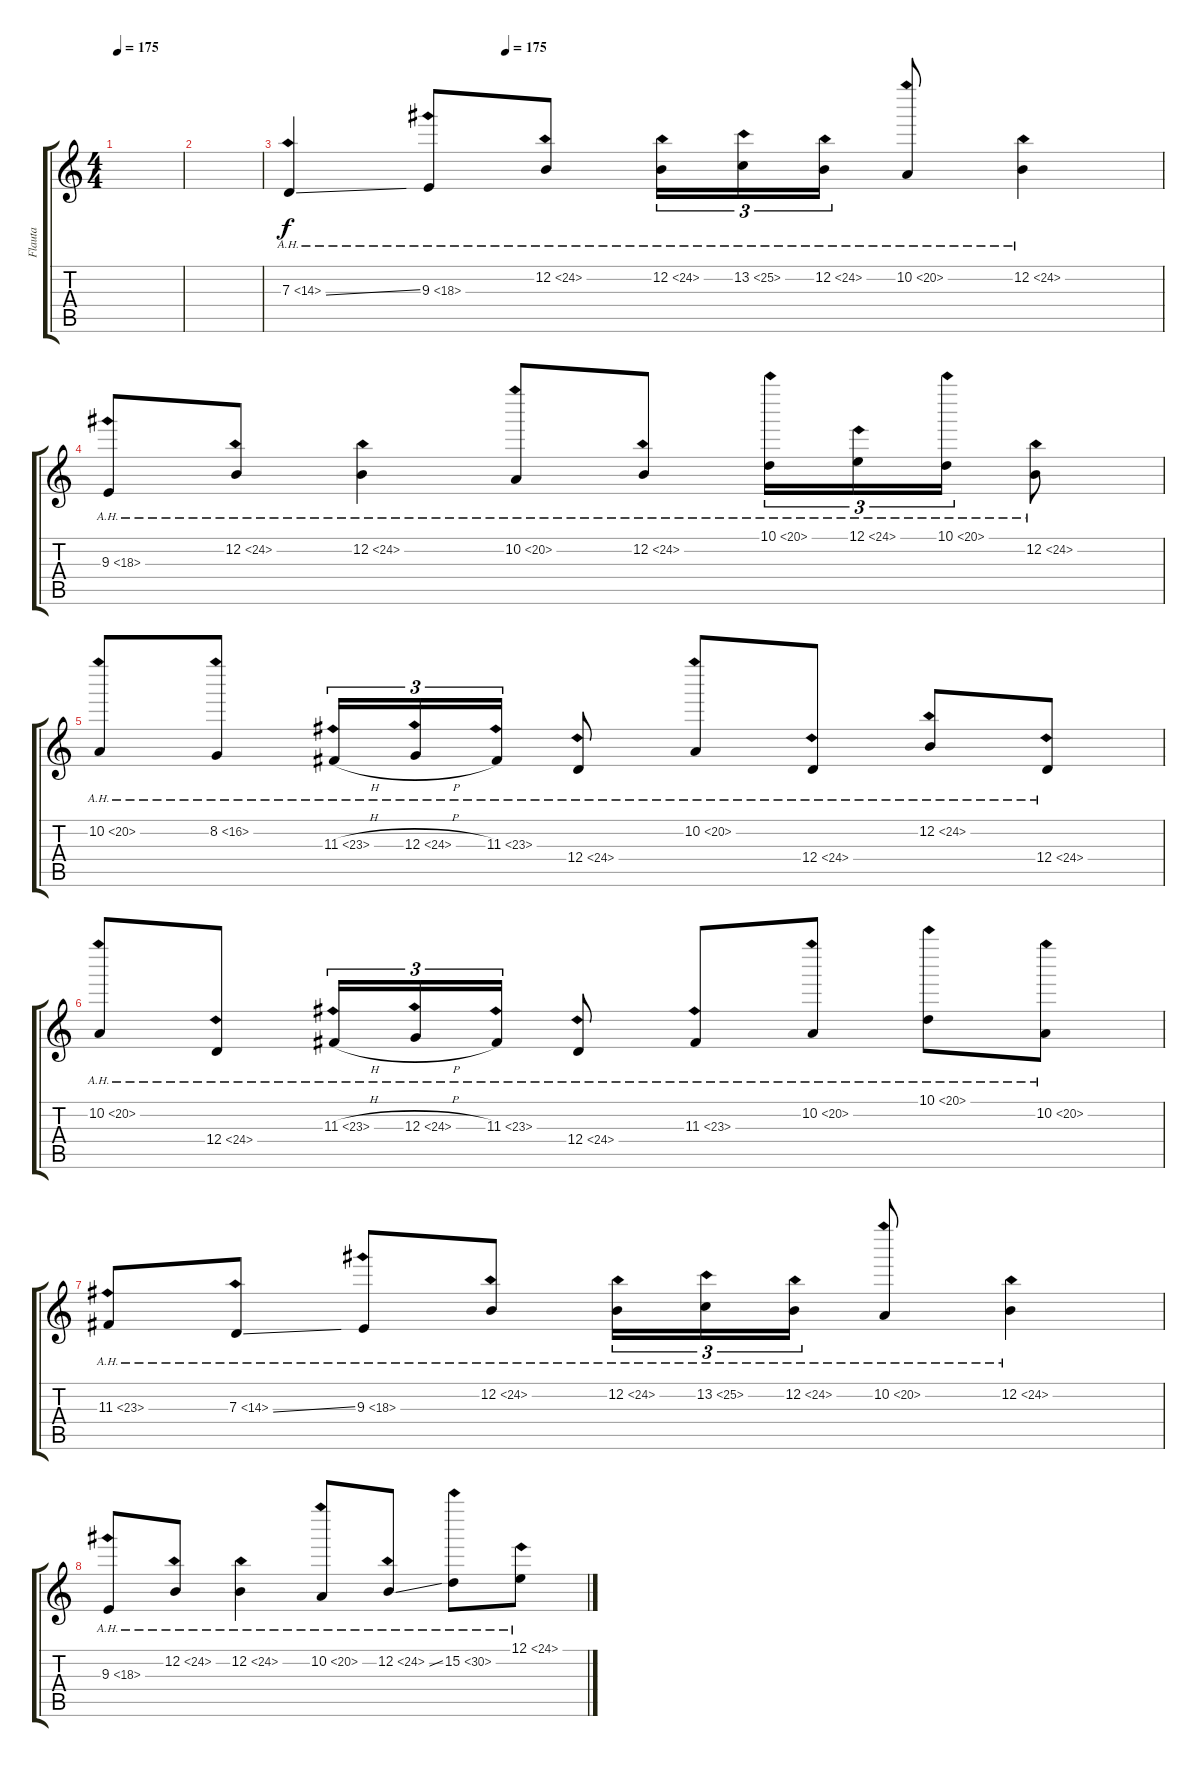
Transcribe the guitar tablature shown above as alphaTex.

\track ("Flauta" "Flauta") {instrument flute}
\staff {score tabs}
\tuning (E4 B3 G3 D3 A2 E2) {hide}
\ts (4 4)
\tempo 175
\clef g2
\ks c
|
|
\tempo (175 0.25)
7.3{ah 7 ss}.4 9.3{ah 9}.8 12.2{ah 12}.8 12.2{ah 12}.16{tu (3 2)} 13.2{ah 12}.16{tu (3 2)} 12.2{ah 12}.16{tu (3 2)} 10.2{ah 10}.8 12.2{ah 12}.4 |
9.3{ah 9}.8 12.2{ah 12}.8 12.2{ah 12}.4 10.2{ah 10}.8 12.2{ah 12}.8 10.1{ah 10}.16{tu (3 2)} 12.1{ah 12}.16{tu (3 2)} 10.1{ah 10}.16{tu (3 2)} 12.2{ah 12}.8 |
10.2{ah 10}.8 8.2{ah 8}.8 11.3{ah 12 h}.16{tu (3 2)} 12.3{ah 12 h}.16{tu (3 2)} 11.3{ah 12}.16{tu (3 2)} 12.4{ah 12}.8 10.2{ah 10}.8 12.4{ah 12}.8 12.2{ah 12}.8 12.4{ah 12}.8 |
10.2{ah 10}.8 12.4{ah 12}.8 11.3{ah 12 h}.16{tu (3 2)} 12.3{ah 12 h}.16{tu (3 2)} 11.3{ah 12}.16{tu (3 2)} 12.4{ah 12}.8 11.3{ah 12}.8 10.2{ah 10}.8 10.1{ah 10}.8 10.2{ah 10}.8 |
11.3{ah 12}.8 7.3{ah 7 ss}.8 9.3{ah 9}.8 12.2{ah 12}.8 12.2{ah 12}.16{tu (3 2)} 13.2{ah 12}.16{tu (3 2)} 12.2{ah 12}.16{tu (3 2)} 10.2{ah 10}.8 12.2{ah 12}.4 |
9.3{ah 9}.8 12.2{ah 12}.8 12.2{ah 12}.4 10.2{ah 10}.8 12.2{ah 12 ss}.8 15.2{ah 15}.8 12.1{ah 12}.8
